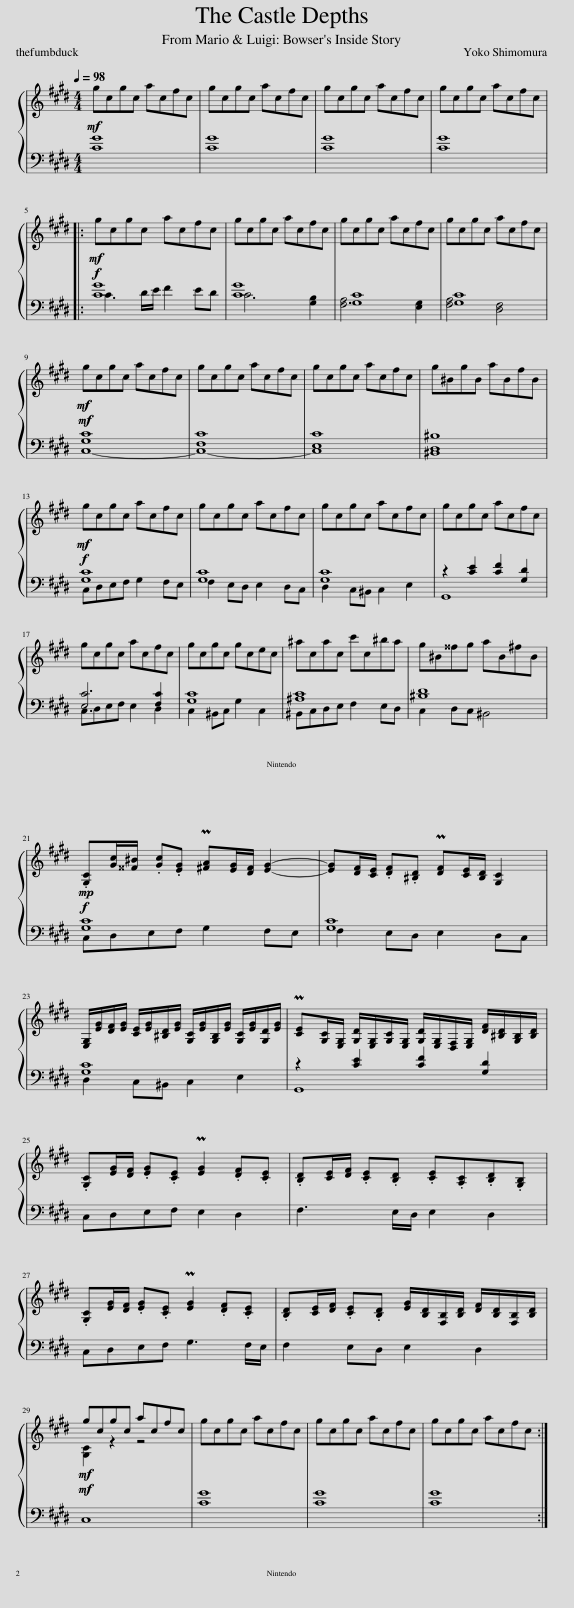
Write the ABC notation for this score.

X:1
%%score { ( 1 4 ) | ( 2 3 ) }
L:1/8
Q:1/4=98
M:4/4
I:linebreak $
K:E
V:1 treble
V:4 treble
V:2 bass
V:3 bass
V:1
!mf! gcgc acfc | gcgc acfc | gcgc acfc | gcgc acfc |:$!mf! gcgc acfc | %5
 gcgc acfc | gcgc acfc | gcgc acfc |$!mf! gcgc acfc | gcgc acfc | %10
 gcgc acfc | g^BgB aBfB |$!mf! gcgc acfc | gcgc acfc | gcgc acfc | %15
 gcgc acfc |$ gcgc acfc | gcgc gcec | ^acac c'c^ba | g^B^^fg aB^fB |$ %20
!mp! .[G,C][Gc]/[^^F^B]/ .[Gc].[EG] P[^FA][EG]/[DF]/ [EG]2- | [EG][DF]/[CE]/ .[DF].[^B,D] P[DF][CE]/[B,D]/ [G,C]2 |$ [E,G,]/[EG]/[DF]/[EG]/ [CE]/[EG]/[^B,D]/[EG]/ [G,C]/[EG]/[G,B,]/[EG]/ [G,C]/[EG]/[G,D]/[EG]/ | P[CE][G,C]/[E,G,]/ [G,D]/[E,G,]/[G,C]/[E,G,]/ [G,D]/[E,G,]/[D,F,]/[E,G,]/ [DF]/[^B,D]/[G,B,]/[B,D]/ |$ .[G,C][EG]/[DF]/ .[EG].[CE] P[EG]2 .[DF].[CE] | %25
 .[B,D][CE]/[DF]/ .[CE].[B,D] .[CE].[A,C].[B,D].[G,B,] |$ .[G,C][EG]/[DF]/ .[EG].[CE] P[EG]2 .[DF].[CE] | .[B,D][CE]/[DF]/ .[CE].[B,D] [EG]/[B,D]/[F,B,]/[B,D]/ [DF]/[B,D]/[F,B,]/[B,D]/ |$!mf! gcgc acfc | gcgc acfc | %30
 gcgc acfc | gcgc acfc :| %32
V:2
 [CG]8 | [CG]8 | [CG]8 | [CG]8 |:$!f! C3 D/E/ F2 ED | %5
 C6 [G,B,]2 | [F,A,]6 [E,G,]2 | [F,A,]4 [D,F,]4 |$!mf! [C,-G,]8 | [C,-F,]8 | %10
 [C,E,]8 | [^B,,D,]8 |$!f! C,D,E,F, G,2 F,E, | F,2 E,D, E,2 D,C, | D,2 C,^B,, C,2 E,2 | %15
 G,,8 |$ C,D,E,F, E,2 D,2 | C,2 ^B,,C, G,2 C,2 | ^B,,C,D,E, F,2 E,D, | C,2 D,C, ^B,,4 |$ %20
!f! C,D,E,F, G,2 F,E, | F,2 E,D, E,2 D,C, |$ D,2 C,^B,, C,2 E,2 | G,,8 |$ C,D,E,F, E,2 D,2 | %25
 F,3 E,/D,/ E,2 D,2 |$ C,D,E,F, G,3 F,/E,/ | F,2 E,D, E,2 D,2 |$!mf! C,8 | [CG]8 | %30
 [CG]8 | [CG]8 :| %32
V:3
 x8 | x8 | x8 | x8 |:$ [CG]8 | %5
 [CG]8 | [G,C]8 | [G,C]8 |$ C8 | C8 | %10
 C8 | ^B,8 |$ [G,C]8 | [G,C]8 | [G,C]8 | %15
 z2 [CE]2 [CF]2 [G,D]2 |$ [E,C]6 [F,C]2 | [G,C]8 | [^A,C]8 | [^B,D]8 |$ %20
 [G,C]8 | [G,C]8 |$ [G,C]8 | z2 [CE]2 [CF]2 [G,D]2 |$ x8 | %25
 x8 |$ x8 | x8 |$ x8 | x8 | %30
 x8 | x8 :| %32
V:4
 x8 | x8 | x8 | x8 |:$ x8 | %5
 x8 | x8 | x8 |$ x8 | x8 | %10
 x8 | x8 |$ x8 | x8 | x8 | %15
 x8 |$ x8 | x8 | x8 | x8 |$ %20
 x8 | x8 |$ x8 | x8 |$ x8 | %25
 x8 |$ x8 | x8 |$ [G,C]2 z2 z4 | x8 | %30
 x8 | x8 :| %32
